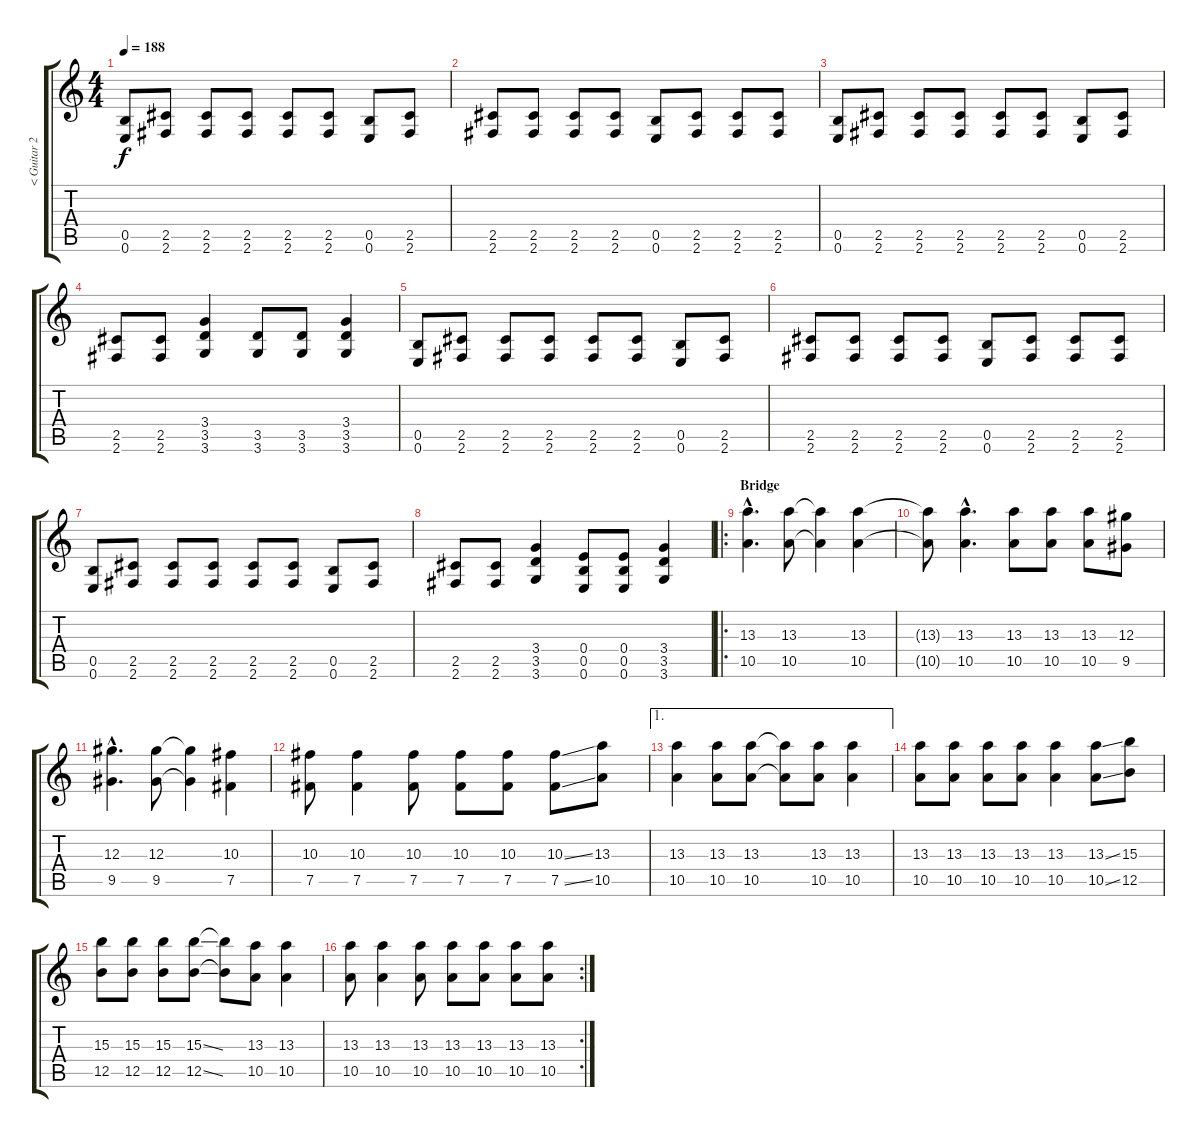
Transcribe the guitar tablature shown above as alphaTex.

\track ("< Guitar 2 >" "< Guitar 2") {instrument distortionguitar}
\staff {score tabs}
\tuning (E4 B3 Ab3 E3 B2 E2) {hide}
\ts (4 4)
\tempo 188
\clef g2
\ks c
(0.5 0.6).8{dy f} (2.5 2.6).8 (2.5 2.6).8 (2.5 2.6).8 (2.5 2.6).8 (2.5 2.6).8 (0.5 0.6).8 (2.5 2.6).8 |
(2.5 2.6).8 (2.5 2.6).8 (2.5 2.6).8 (2.5 2.6).8 (0.5 0.6).8 (2.5 2.6).8 (2.5 2.6).8 (2.5 2.6).8 |
(0.5 0.6).8 (2.5 2.6).8 (2.5 2.6).8 (2.5 2.6).8 (2.5 2.6).8 (2.5 2.6).8 (0.5 0.6).8 (2.5 2.6).8 |
(2.5 2.6).8 (2.5 2.6).8 (3.4 3.5 3.6).4 (3.5 3.6).8 (3.5 3.6).8 (3.4 3.5 3.6).4 |
(0.5 0.6).8 (2.5 2.6).8 (2.5 2.6).8 (2.5 2.6).8 (2.5 2.6).8 (2.5 2.6).8 (0.5 0.6).8 (2.5 2.6).8 |
(2.5 2.6).8 (2.5 2.6).8 (2.5 2.6).8 (2.5 2.6).8 (0.5 0.6).8 (2.5 2.6).8 (2.5 2.6).8 (2.5 2.6).8 |
(0.5 0.6).8 (2.5 2.6).8 (2.5 2.6).8 (2.5 2.6).8 (2.5 2.6).8 (2.5 2.6).8 (0.5 0.6).8 (2.5 2.6).8 |
(2.5 2.6).8 (2.5 2.6).8 (3.4 3.5 3.6).4 (0.4 0.5 0.6).8 (0.4 0.5 0.6).8 (3.4 3.5 3.6).4 |
\ro
\section ("" "Bridge")
(13.3{hac} 10.5{hac}).4{d} (13.3 10.5).8 (13.3{t} 10.5{t}).4 (13.3 10.5).4 |
(13.3{t} 10.5{t}).8 (13.3{hac} 10.5{hac}).4{d} (13.3 10.5).8 (13.3 10.5).8 (13.3 10.5).8 (12.3 9.5).8 |
(12.3{hac} 9.5{hac}).4{d} (12.3 9.5).8 (12.3{t} 9.5{t}).4 (10.3 7.5).4 |
(10.3 7.5).8 (10.3 7.5).4 (10.3 7.5).8 (10.3 7.5).8 (10.3 7.5).8 (10.3{ss} 7.5{ss}).8 (13.3 10.5).8 |
\ae 1
(13.3 10.5).4 (13.3 10.5).8 (13.3 10.5).8 (13.3{t} 10.5{t}).8 (13.3 10.5).8 (13.3 10.5).4 |
(13.3 10.5).8 (13.3 10.5).8 (13.3 10.5).8 (13.3 10.5).8 (13.3 10.5).4 (13.3{ss} 10.5{ss}).8 (15.3 12.5).8 |
(15.3 12.5).8 (15.3 12.5).8 (15.3 12.5).8 (15.3{ss} 12.5{ss}).8 (15.3{t} 12.5{t}).8 (13.3 10.5).8 (13.3 10.5).4 |
\rc 2
(13.3 10.5).8 (13.3 10.5).4 (13.3 10.5).8 (13.3 10.5).8 (13.3 10.5).8 (13.3 10.5).8 (13.3 10.5).8
